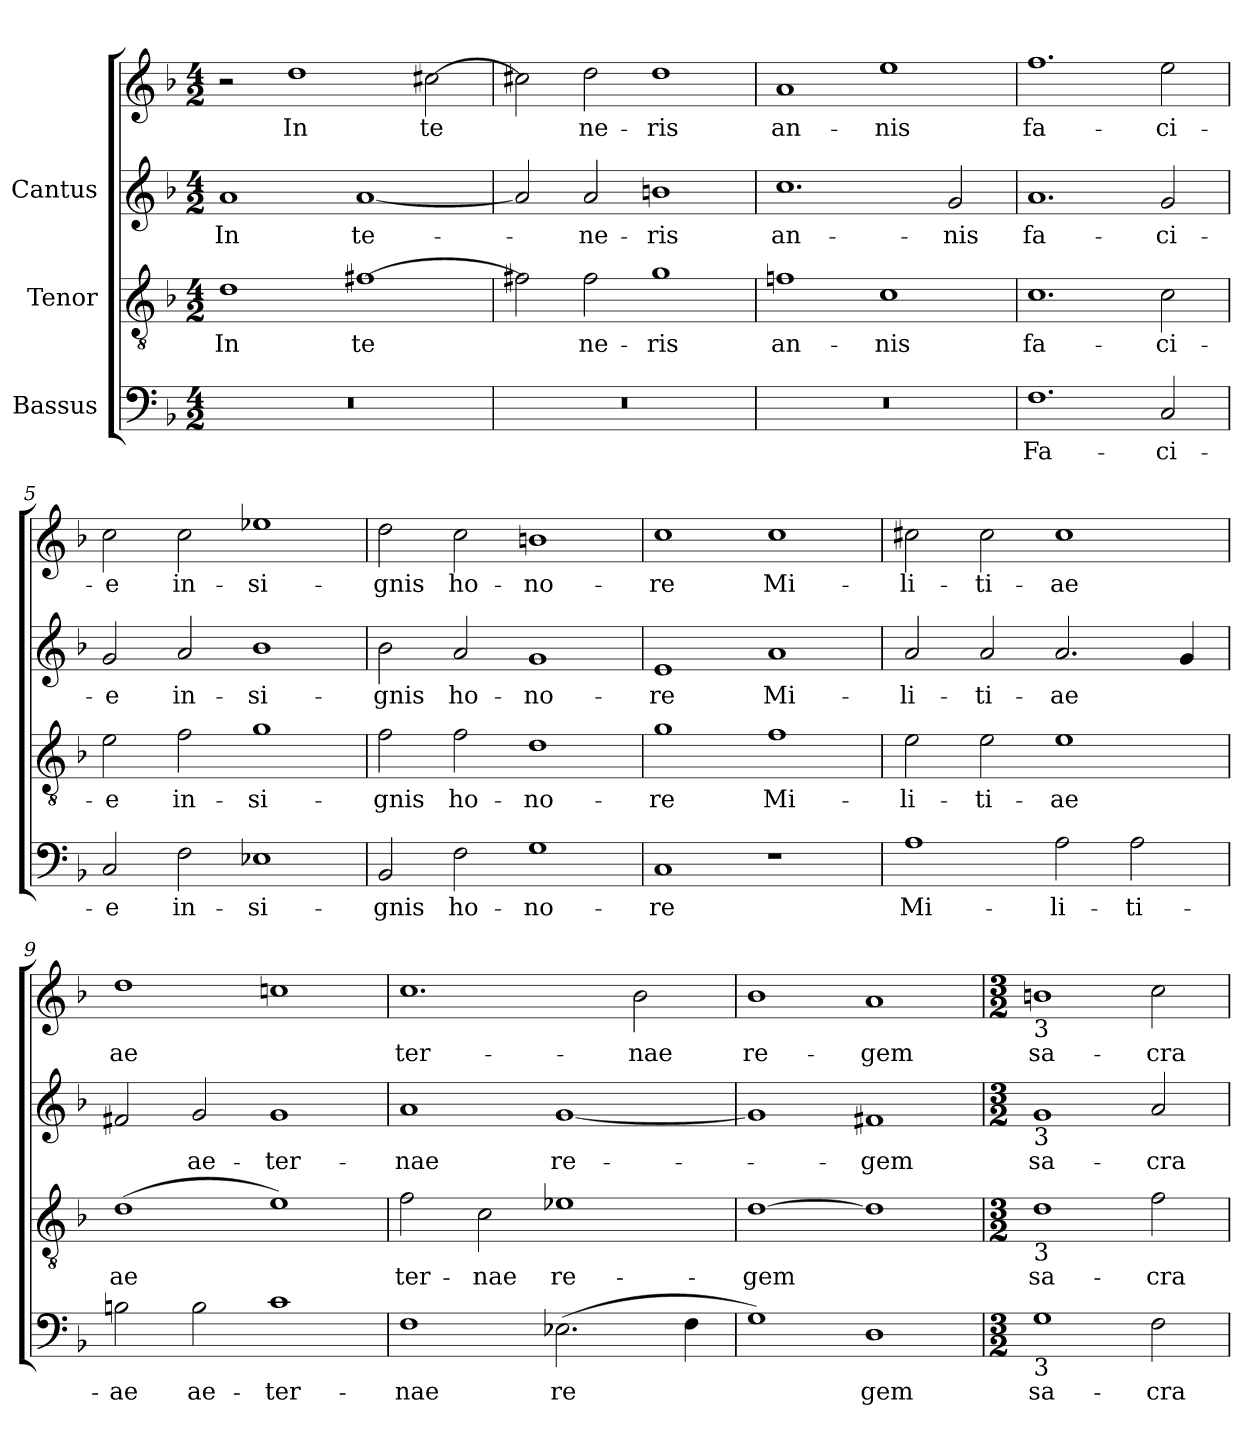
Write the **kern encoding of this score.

**kern	**text	**kern	**text	**kern	**text	**kern	**text
*part3	*part3	*part2	*part2	*part1	*part1	*part1	*part1
*staff4	*staff4	*staff3	*staff3	*staff2	*staff2	*staff1	*staff1
*I"Bassus	*	*I"Tenor	*	*I"Cantus	*	*	*
!!LO:PB:g=z
*stria5	*	*stria5	*	*stria5	*	*stria5	*
*clefF4	*	*clefGv2	*	*clefG2	*	*clefG2	*
*k[b-]	*	*k[b-]	*	*k[b-]	*	*k[b-]	*
*F:	*	*F:	*	*F:	*	*F:	*
*M4/2	*	*M4/2	*	*M4/2	*	*M4/2	*
*MM168	*	*MM168	*	*MM168	*	*MM168	*
=1	=1	=1	=1	=1	=1	=1	=1
!	!	!	!LO:LY:b:cj	!	!LO:LY:b:cj	!	!
0r	.	1d	In	1a	-In	2r	.
!	!	!	!	!	!	!	!LO:LY:b:cj
.	.	.	.	.	.	1dd	In
!	!	!	!LO:LY:b:cj	!	!LO:LY:b:cj	!	!
.	.	[>1f#X	te-	[<1a	te-	.	.
!	!	!	!	!	!	!	!LO:LY:b:cj
.	.	.	.	.	.	[>2cc#X\	te-
=2	=2	=2	=2	=2	=2	=2	=2
!	!	!	!LO:LY:b:cj	!	!LO:LY:b:cj	!	!LO:LY:b:cj
0r	.	2f#X\]	-	2a/]	.	2cc#X\]	-
!	!	!	!LO:LY:b:cj	!	!LO:LY:b:cj	!	!LO:LY:b:cj
.	.	2f#\	ne-	2a/	ne-	2dd\	ne-
!	!	!	!LO:LY:b:cj	!	!LO:LY:b:cj	!	!LO:LY:b:cj
.	.	1g	-ris	1bn	-ris	1dd	-ris
=3	=3	=3	=3	=3	=3	=3	=3
!	!	!	!LO:LY:b:cj	!	!LO:LY:b:cj	!	!LO:LY:b:cj
0r	.	1fn	an-	1.cc	an-	1a	an-
!	!	!	!LO:LY:b:cj	!	!	!	!LO:LY:b:cj
.	.	1c	-nis	.	.	1ee	-nis
!	!	!	!	!	!LO:LY:b:cj	!	!
.	.	.	.	2g/	-nis	.	.
=4	=4	=4	=4	=4	=4	=4	=4
!	!LO:LY:b:cj	!	!LO:LY:b:cj	!	!LO:LY:b:cj	!	!LO:LY:b:cj
1.F	Fa-	1.c	fa-	1.a	-fa-	1.ff	fa-
!	!LO:LY:b:cj	!	!LO:LY:b:cj	!	!LO:LY:b:cj	!	!LO:LY:b:cj
2C/	-ci-	2c\	-ci-	2g/	-ci-	2ee\	-ci-
=5	=5	=5	=5	=5	=5	=5	=5
!	!LO:LY:b:cj	!	!LO:LY:b:cj	!	!LO:LY:b:cj	!	!LO:LY:b:cj
2C/	-e	2e\	-e	2g/	-e	2cc\	-e
!	!LO:LY:b:cj	!	!LO:LY:b:cj	!	!LO:LY:b:cj	!	!LO:LY:b:cj
2F\	in-	2f\	in-	2a/	in-	2cc\	in-
!	!LO:LY:b:cj	!	!LO:LY:b:cj	!	!LO:LY:b:cj	!	!LO:LY:b:cj
1E-X	-si-	1g	-si-	1b-	-si-	1ee-X	-si-
!!LO:LB:g=z
=6	=6	=6	=6	=6	=6	=6	=6
!	!LO:LY:b:cj	!	!LO:LY:b:cj	!	!LO:LY:b:cj	!	!LO:LY:b:cj
2BB-/	-gnis	2f\	-gnis	2b-\	-gnis	2dd\	-gnis
!	!LO:LY:b:cj	!	!LO:LY:b:cj	!	!LO:LY:b:cj	!	!LO:LY:b:cj
2F\	ho-	2f\	ho-	2a/	ho-	2cc\	ho-
!	!LO:LY:b:cj	!	!LO:LY:b:cj	!	!LO:LY:b:cj	!	!LO:LY:b:cj
1G	-no-	1d	-no-	1g	-no-	1bn	-no-
=7	=7	=7	=7	=7	=7	=7	=7
!	!LO:LY:b:cj	!	!LO:LY:b:cj	!	!LO:LY:b:cj	!	!LO:LY:b:cj
1C	-re	1g	-re	1e	-re	1cc	-re
!	!	!	!LO:LY:b:cj	!	!LO:LY:b:cj	!	!LO:LY:b:cj
1r	.	1f	Mi-	1a	Mi-	1cc	Mi-
=8	=8	=8	=8	=8	=8	=8	=8
!	!LO:LY:b:cj	!	!LO:LY:b:cj	!	!LO:LY:b:cj	!	!LO:LY:b:cj
1A	Mi-	2e\	-li-	2a/	li-	2cc#X\	-li-
!	!	!	!LO:LY:b:cj	!	!LO:LY:b:cj	!	!LO:LY:b:cj
.	.	2e\	-ti-	2a/	-ti-	2cc#\	-ti-
!	!LO:LY:b:cj	!	!LO:LY:b:cj	!	!LO:LY:b:cj	!	!LO:LY:b:cj
2A\	-li-	1e	-ae	2.a/	-ae	1cc#	-ae
!	!LO:LY:b:cj	!	!	!	!	!	!
2A\	-ti-	.	.	.	.	.	.
!	!	!	!	!	!LO:LY:b:cj	!	!
.	.	.	.	4g/	.	.	.
=9	=9	=9	=9	=9	=9	=9	=9
!	!LO:LY:b:cj	!	!LO:LY:b:cj	!	!LO:LY:b:cj	!	!LO:LY:b:cj
2Bn\	-ae	(>1d	ae-	2f#X/	-	1dd	ae-
!	!LO:LY:b:cj	!	!	!	!LO:LY:b:cj	!	!
2B\	ae-	.	.	2g/	ae-	.	.
!	!LO:LY:b:cj	!	!LO:LY:b:cj	!	!LO:LY:b:cj	!	!LO:LY:b:cj
1c	-ter-	1e)	--	1g	-ter-	1ccn	--
=10	=10	=10	=10	=10	=10	=10	=10
!	!LO:LY:b:cj	!	!LO:LY:b:cj	!	!LO:LY:b:cj	!	!LO:LY:b:cj
1F	-nae	2f\	-ter-	1a	nae	1.cc	-ter-
!	!	!	!LO:LY:b:cj	!	!	!	!
.	.	2c\	-nae	.	.	.	.
!	!LO:LY:b:cj	!	!LO:LY:b:cj	!	!LO:LY:b:cj	!	!
(>2.E-X\	re-	1e-X	re-	[<1g	re-	.	.
!	!	!	!	!	!	!	!LO:LY:b:cj
.	.	.	.	.	.	2b-\	-nae
!	!LO:LY:b:cj	!	!	!	!	!	!
4F\	--	.	.	.	.	.	.
!!LO:LB:g=z
=11	=11	=11	=11	=11	=11	=11	=11
!	!LO:LY:b:cj	!	!LO:LY:b:cj	!	!LO:LY:b:cj	!	!LO:LY:b:cj
1G)	-	[>1d	-gem	1g]	.	1b-	-re-
!	!LO:LY:b:cj	!	!LO:LY:b:cj	!	!LO:LY:b:cj	!	!LO:LY:b:cj
1D	gem	1d]	.	1f#X	gem	1a	-gem
=12	=12	=12	=12	=12	=12	=12	=12
*M3/2	*	*M3/2	*	*M3/2	*	*M3/2	*
*	*	*	*	*	*	*MM252	*
!	!	!	!	!	!	!LO:TX:b:t=3	!
!	!	!	!	!LO:TX:b:t=3	!	!	!
!	!	!LO:TX:b:t=3	!	!	!	!	!
!LO:TX:b:t=3	!	!	!	!	!	!	!
!	!LO:LY:b:cj	!	!LO:LY:b:cj	!	!LO:LY:b:cj	!	!LO:LY:b:cj
1G	sa-	1d	sa-	1g	sa-	1bn	sa-
!	!LO:LY:b:cj	!	!LO:LY:b:cj	!	!LO:LY:b:cj	!	!LO:LY:b:cj
2F\	-cra	2f\	-cra	2a/	-cra	2cc\	-cra
=	=	=	=	=	=	=	=
*-	*-	*-	*-	*-	*-	*-	*-
